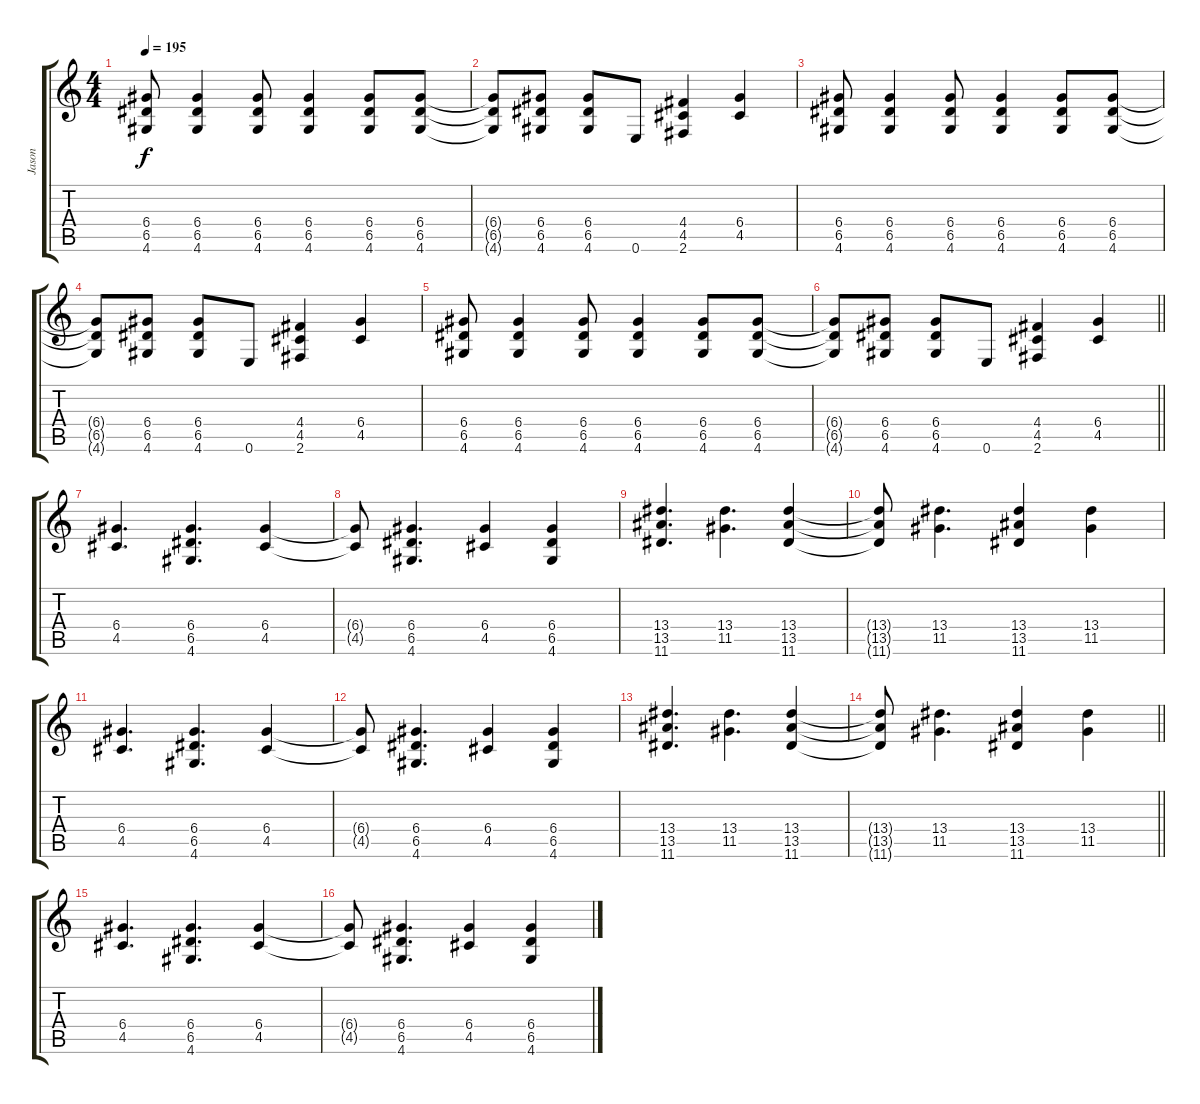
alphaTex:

\track ("Jason" "Jason") {instrument overdrivenguitar}
\staff {score tabs}
\tuning (E4 B3 G3 D3 A2 E2) {hide}
\ts (4 4)
\tempo 195
\clef g2
\ks c
(6.4 6.5 4.6).8{dy f} (6.4 6.5 4.6).4 (6.4 6.5 4.6).8 (6.4 6.5 4.6).4 (6.4 6.5 4.6).8 (6.4 6.5 4.6).8 |
(6.4{t} 6.5{t} 4.6{t}).8 (6.4 6.5 4.6).8 (6.4 6.5 4.6).8 0.6.8 (4.4 4.5 2.6).4 (6.4 4.5).4 |
(6.4 6.5 4.6).8 (6.4 6.5 4.6).4 (6.4 6.5 4.6).8 (6.4 6.5 4.6).4 (6.4 6.5 4.6).8 (6.4 6.5 4.6).8 |
(6.4{t} 6.5{t} 4.6{t}).8 (6.4 6.5 4.6).8 (6.4 6.5 4.6).8 0.6.8 (4.4 4.5 2.6).4 (6.4 4.5).4 |
(6.4 6.5 4.6).8 (6.4 6.5 4.6).4 (6.4 6.5 4.6).8 (6.4 6.5 4.6).4 (6.4 6.5 4.6).8 (6.4 6.5 4.6).8 |
\barLineRight lightlight
(6.4{t} 6.5{t} 4.6{t}).8 (6.4 6.5 4.6).8 (6.4 6.5 4.6).8 0.6.8 (4.4 4.5 2.6).4 (6.4 4.5).4 |
(6.4 4.5).4{d} (6.4 6.5 4.6).4{d} (6.4 4.5).4 |
(6.4{t} 4.5{t}).8 (6.4 6.5 4.6).4{d} (6.4 4.5).4 (6.4 6.5 4.6).4 |
(13.4 13.5 11.6).4{d} (13.4 11.5).4{d} (13.4 13.5 11.6).4 |
(13.4{t} 13.5{t} 11.6{t}).8 (13.4 11.5).4{d} (13.4 13.5 11.6).4 (13.4 11.5).4 |
(6.4 4.5).4{d} (6.4 6.5 4.6).4{d} (6.4 4.5).4 |
(6.4{t} 4.5{t}).8 (6.4 6.5 4.6).4{d} (6.4 4.5).4 (6.4 6.5 4.6).4 |
(13.4 13.5 11.6).4{d} (13.4 11.5).4{d} (13.4 13.5 11.6).4 |
\barLineRight lightlight
(13.4{t} 13.5{t} 11.6{t}).8 (13.4 11.5).4{d} (13.4 13.5 11.6).4 (13.4 11.5).4 |
(6.4 4.5).4{d} (6.4 6.5 4.6).4{d} (6.4 4.5).4 |
(6.4{t} 4.5{t}).8 (6.4 6.5 4.6).4{d} (6.4 4.5).4 (6.4 6.5 4.6).4
